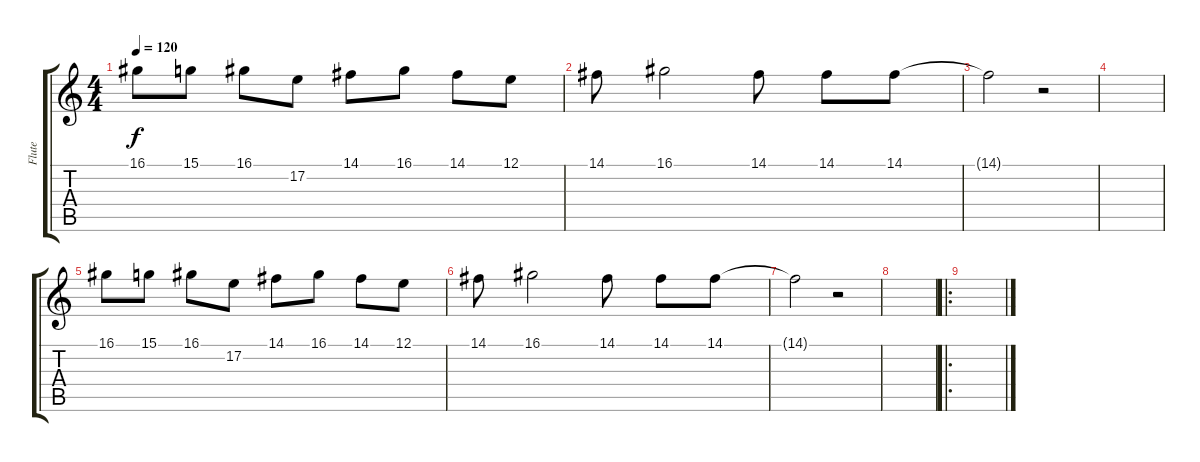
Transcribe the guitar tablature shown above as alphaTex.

\track ("Flute" "Flute") {instrument flute}
\staff {score tabs}
\tuning (E4 B3 G3 D3 A2 E2) {hide}
\ts (4 4)
\tempo 120
\clef g2
\ks c
16.1.8{dy f} 15.1.8 16.1.8 17.2.8 14.1.8 16.1.8 14.1.8 12.1.8 |
14.1.8 16.1.2 14.1.8 14.1.8 14.1.8 |
14.1{t}.2 r.2 |
|
16.1.8 15.1.8 16.1.8 17.2.8 14.1.8 16.1.8 14.1.8 12.1.8 |
14.1.8 16.1.2 14.1.8 14.1.8 14.1.8 |
14.1{t}.2 r.2 |
|
\ro
